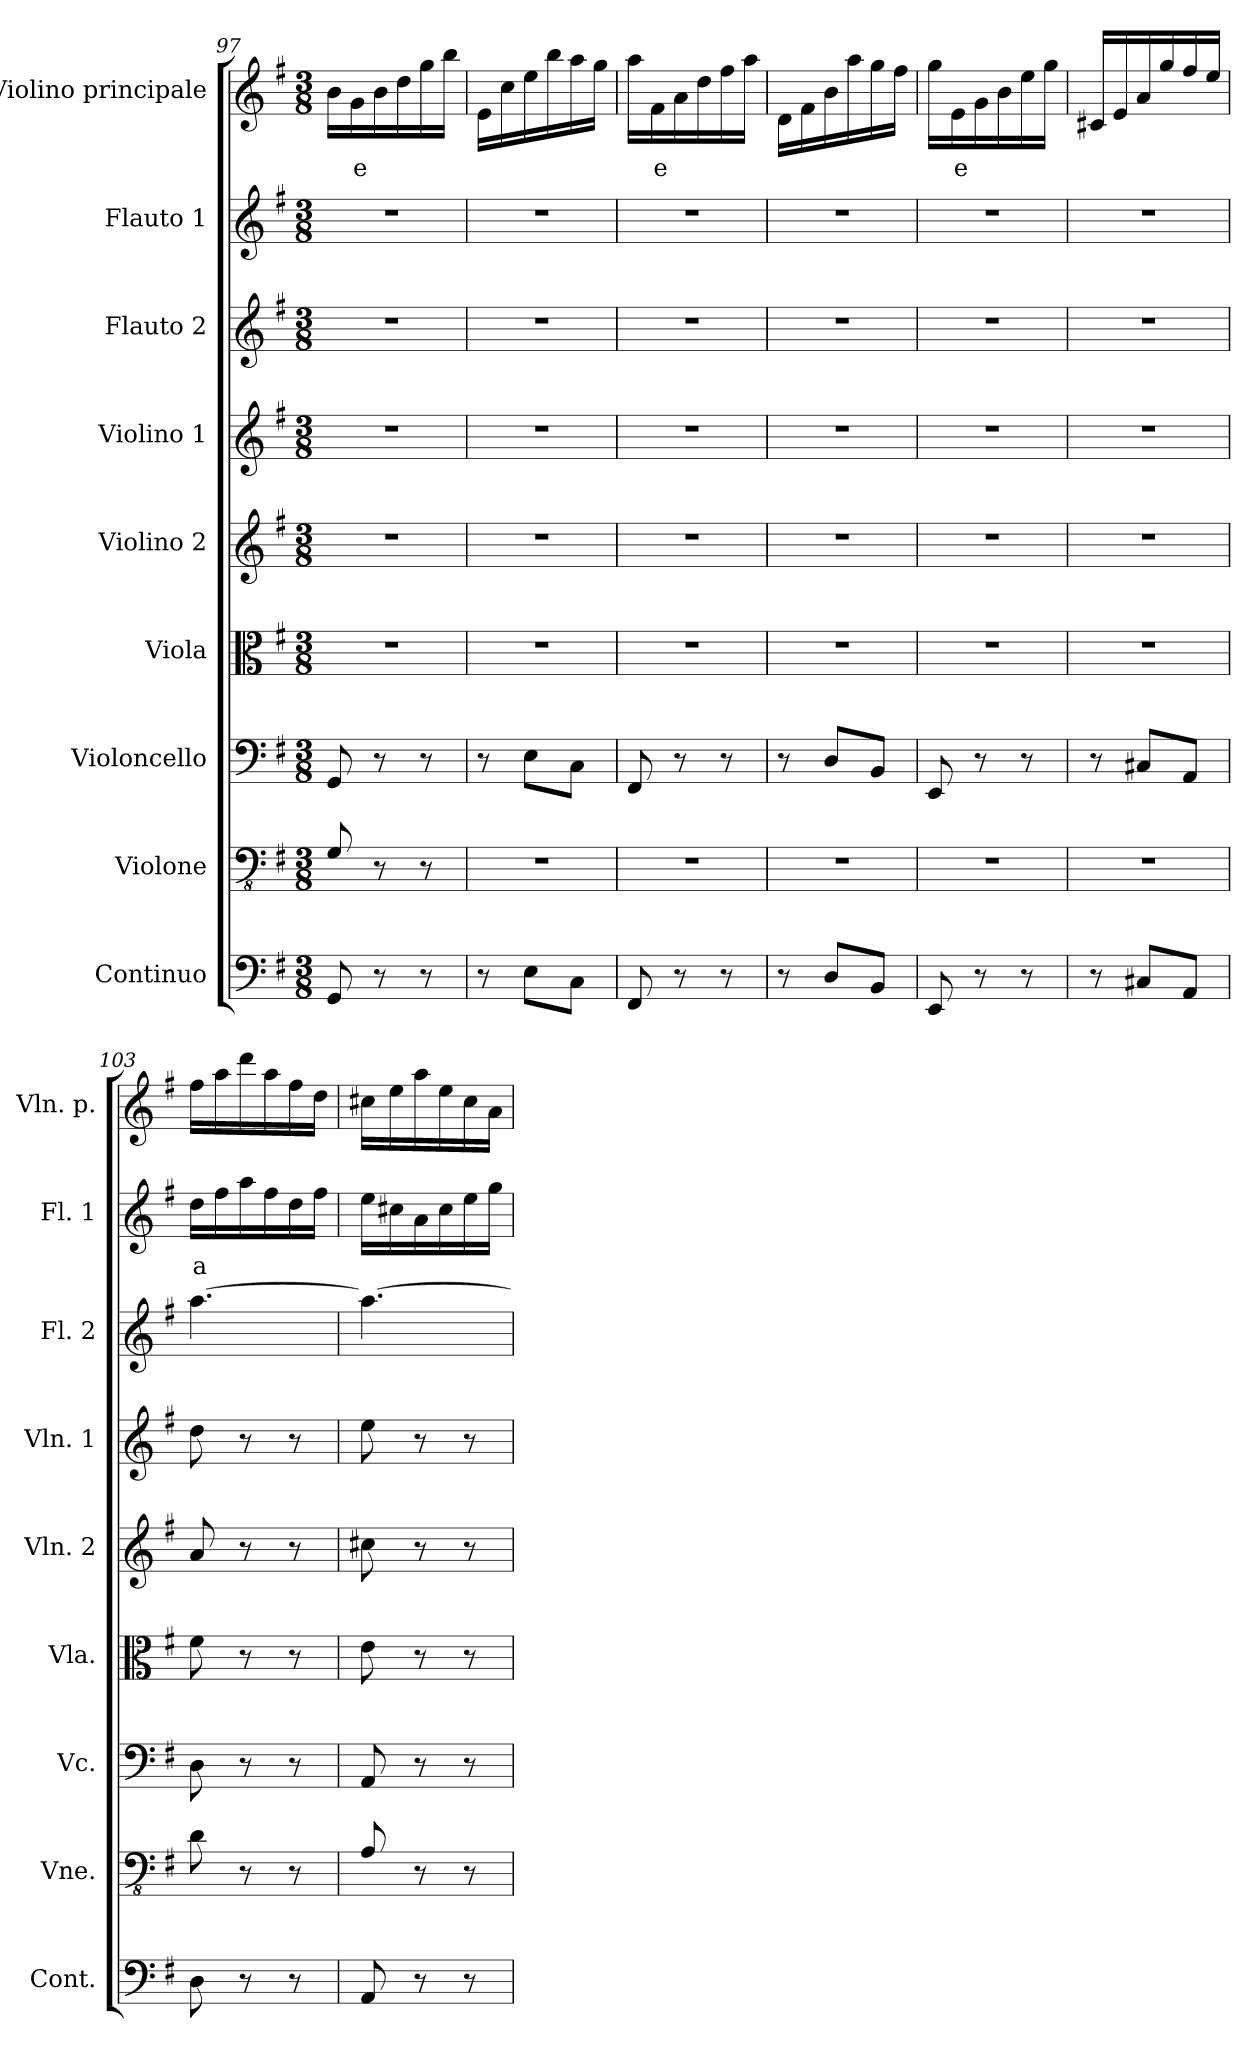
**kern	**kern	**kern	**kern	**kern	**kern	**kern	**kern	**text	**kern	**text
*part9	*part8	*part7	*part6	*part5	*part4	*part3	*part2	*part2	*part1	*part1
*staff9	*staff8	*staff7	*staff6	*staff5	*staff4	*staff3	*staff2	*staff2	*staff1	*staff1
*I"Continuo	*I"Violone	*I"Violoncello	*I"Viola	*I"Violino 2	*I"Violino 1	*I"Flauto 2	*I"Flauto 1	*	*I"Violino principale	*
*I'Cont.	*I'Vne.	*I'Vc.	*I'Vla.	*I'Vln. 2	*I'Vln. 1	*I'Fl. 2	*I'Fl. 1	*	*I'Vln. p.	*
*clefF4	*clefFv4	*clefF4	*clefC3	*clefG2	*clefG2	*clefG2	*clefG2	*	*clefG2	*
*	*ITrd7c12	*	*	*	*	*	*	*	*	*
*k[f#]	*k[f#]	*k[f#]	*k[f#]	*k[f#]	*k[f#]	*k[f#]	*k[f#]	*	*k[f#]	*
*M3/8	*M3/8	*M3/8	*M3/8	*M3/8	*M3/8	*M3/8	*M3/8	*	*M3/8	*
=97	=97	=97	=97	=97	=97	=97	=97	=97	=97	=97
8GG/	8GGG/	8GG/	4.r	4.r	4.r	4.r	4.r	.	16b\LL	.
!	!	!	!	!	!	!	!	!	!	!LO:LY:color=#FF0000
.	.	.	.	.	.	.	.	.	16g\	e
8r	8r	8r	.	.	.	.	.	.	16b\	.
.	.	.	.	.	.	.	.	.	16dd\	.
8r	8r	8r	.	.	.	.	.	.	16gg\	.
.	.	.	.	.	.	.	.	.	16bb\JJ	.
=98	=98	=98	=98	=98	=98	=98	=98	=98	=98	=98
8r	4.r	8r	4.r	4.r	4.r	4.r	4.r	.	16e\LL	.
.	.	.	.	.	.	.	.	.	16cc\	.
8E\L	.	8E\L	.	.	.	.	.	.	16ee\	.
.	.	.	.	.	.	.	.	.	16bb\	.
8C\J	.	8C\J	.	.	.	.	.	.	16aa\	.
.	.	.	.	.	.	.	.	.	16gg\JJ	.
=99	=99	=99	=99	=99	=99	=99	=99	=99	=99	=99
8FF#/	4.r	8FF#/	4.r	4.r	4.r	4.r	4.r	.	16aa\LL	.
!	!	!	!	!	!	!	!	!	!	!LO:LY:color=#FF0000
.	.	.	.	.	.	.	.	.	16f#\	e
8r	.	8r	.	.	.	.	.	.	16a\	.
.	.	.	.	.	.	.	.	.	16dd\	.
8r	.	8r	.	.	.	.	.	.	16ff#\	.
.	.	.	.	.	.	.	.	.	16aa\JJ	.
=100	=100	=100	=100	=100	=100	=100	=100	=100	=100	=100
8r	4.r	8r	4.r	4.r	4.r	4.r	4.r	.	16d\LL	.
.	.	.	.	.	.	.	.	.	16f#\	.
8D/L	.	8D/L	.	.	.	.	.	.	16b\	.
.	.	.	.	.	.	.	.	.	16aa\	.
8BB/J	.	8BB/J	.	.	.	.	.	.	16gg\	.
.	.	.	.	.	.	.	.	.	16ff#\JJ	.
=101	=101	=101	=101	=101	=101	=101	=101	=101	=101	=101
8EE/	4.r	8EE/	4.r	4.r	4.r	4.r	4.r	.	16gg\LL	.
!	!	!	!	!	!	!	!	!	!	!LO:LY:color=#FF0000
.	.	.	.	.	.	.	.	.	16e\	e
8r	.	8r	.	.	.	.	.	.	16g\	.
.	.	.	.	.	.	.	.	.	16b\	.
8r	.	8r	.	.	.	.	.	.	16ee\	.
.	.	.	.	.	.	.	.	.	16gg\JJ	.
=102	=102	=102	=102	=102	=102	=102	=102	=102	=102	=102
8r	4.r	8r	4.r	4.r	4.r	4.r	4.r	.	16c#X/LL	.
.	.	.	.	.	.	.	.	.	16e/	.
8C#X/L	.	8C#X/L	.	.	.	.	.	.	16a/	.
.	.	.	.	.	.	.	.	.	16gg/	.
8AA/J	.	8AA/J	.	.	.	.	.	.	16ff#/	.
.	.	.	.	.	.	.	.	.	16ee/JJ	.
=103	=103	=103	=103	=103	=103	=103	=103	=103	=103	=103
!	!	!	!	!	!	!	!	!LO:LY:color=#FF0000	!	!
8D\	8DD\	8D\	8f#\	8a/	8dd\	[4.aa\	16dd\LL	a	16ff#\LL	.
.	.	.	.	.	.	.	16ff#\	.	16aa\	.
8r	8r	8r	8r	8r	8r	.	16aa\	.	16ddd\	.
.	.	.	.	.	.	.	16ff#\	.	16aa\	.
8r	8r	8r	8r	8r	8r	.	16dd\	.	16ff#\	.
.	.	.	.	.	.	.	16ff#\JJ	.	16dd\JJ	.
=104	=104	=104	=104	=104	=104	=104	=104	=104	=104	=104
8AA/	8AAA/	8AA/	8e\	8cc#X\	8ee\	4.aa\_	16ee\LL	.	16cc#X\LL	.
.	.	.	.	.	.	.	16cc#X\	.	16ee\	.
8r	8r	8r	8r	8r	8r	.	16a\	.	16aa\	.
.	.	.	.	.	.	.	16cc#\	.	16ee\	.
8r	8r	8r	8r	8r	8r	.	16ee\	.	16cc#\	.
.	.	.	.	.	.	.	16gg\JJ	.	16a\JJ	.
=	=	=	=	=	=	=	=	=	=	=
*-	*-	*-	*-	*-	*-	*-	*-	*-	*-	*-
